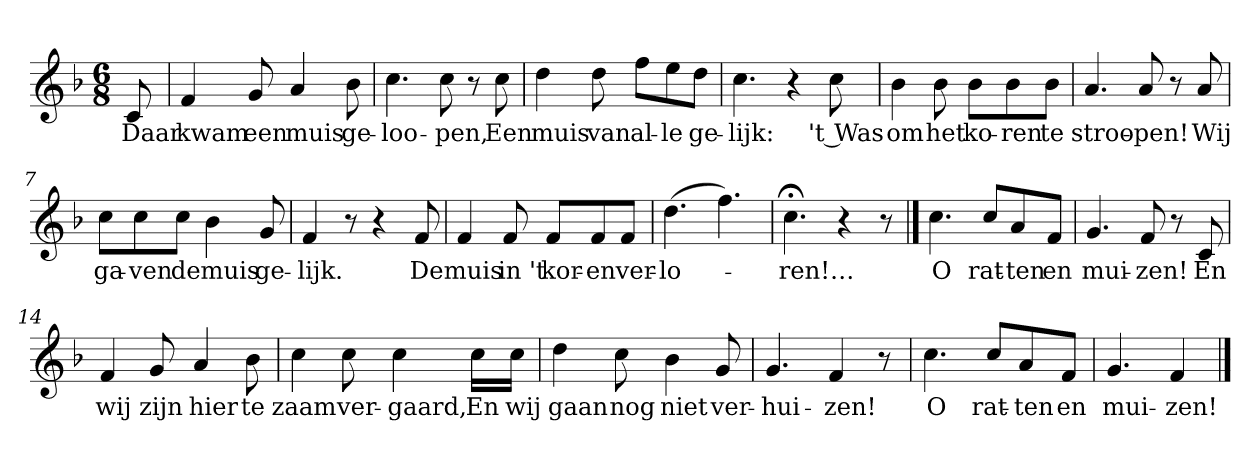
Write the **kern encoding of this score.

**kern	**text
*part1	*part1
*staff1	*staff1
*clefG2	*
*k[b-]	*
*F:	*
*M6/8	*
*MM120	*
=	=
8c	Daar
=1	=1
4f	kwam
8g	een
4a	muis
8b-	ge-
=2	=2
4.cc	-loo-
8cc	-pen,
8r	.
8cc	Een
=3	=3
4dd	muis
8dd	van
8ff\L	al-
8ee\	-le
8dd\J	ge-
=4	=4
4.cc	-lijk:
4r	.
8cc	't Was
=5	=5
4b-	om
8b-	het
8b-\L	ko-
8b-\	-ren
8b-\J	te
=6	=6
4.a	stroo-
8a	-pen!
8r	.
8a	Wij
=7	=7
8cc\L	ga-
8cc\	-ven
8cc\J	de
4b-	muis
8g	ge-
=8	=8
4f	-lijk.
8r	.
4r	.
8f	De
=9	=9
4f	muis
8f	in 't
8f/L	kor-
8f/	-en
8f/J	ver-
=10	=10
(4.dd	-lo-
4.ff)	.
=11	=11
4.cc;<	-ren!…
4r	.
8r	.
==12	==12
4.cc	O
8cc/L	rat-
8a/	-ten
8f/J	en
=13	=13
4.g	mui-
8f	-zen!
8r	.
8c	En
=14	=14
4f	wij
8g	zijn
4a	hier
8b-	te
=15	=15
4cc	zaam
8cc	ver-
4cc	-gaard,
16cc\LL	En
16cc\JJ	wij
=16	=16
4dd	gaan
8cc	nog
4b-	niet
8g	ver-
=17	=17
4.g	-hui-
4f	-zen!
8r	.
=18	=18
4.cc	O
8cc/L	rat-
8a/	-ten
8f/J	en
=19	=19
4.g	mui-
4f	-zen!
==	==
*-	*-
